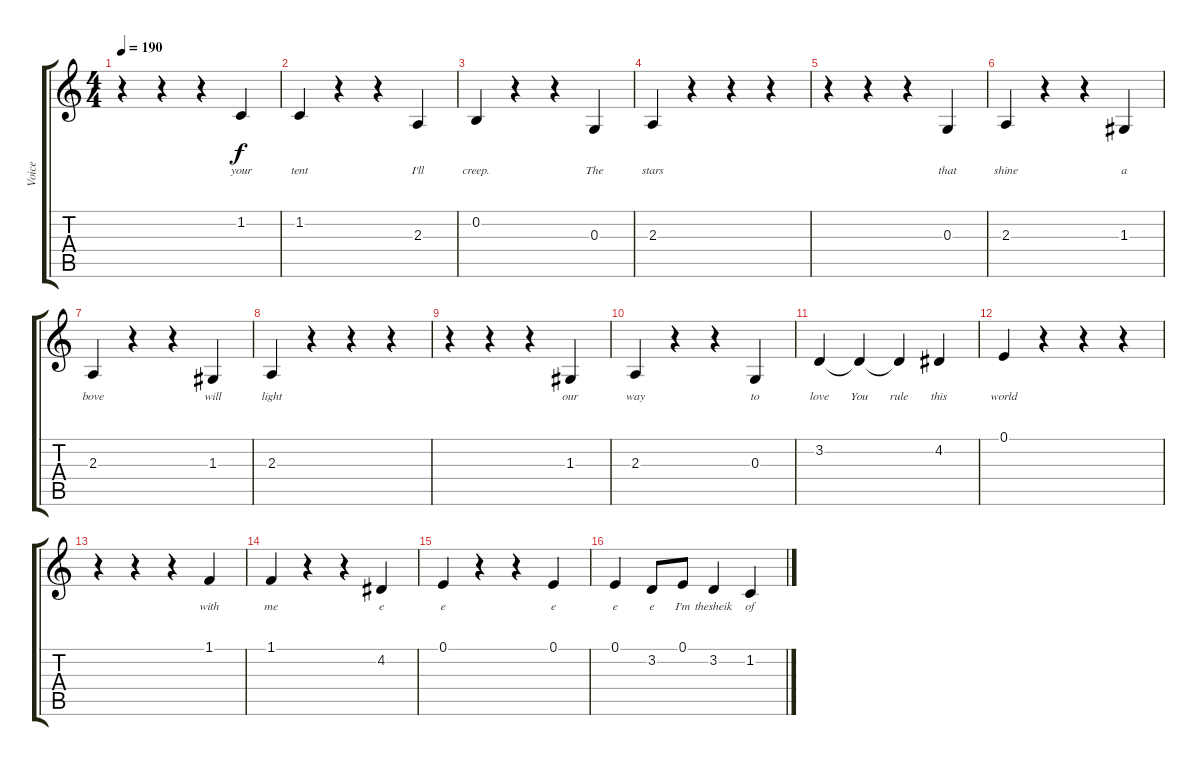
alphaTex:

\track ("Voice" "Voice") {instrument accordion}
\staff {score tabs}
\tuning (E4 B3 G3 D3 A2 E2) {hide}
\ts (4 4)
\tempo 190
\clef g2
\ks c
r.4{dy f} r.4 r.4 1.2.4{lyrics (0 "your") lyrics (1 "") lyrics (2 "") lyrics (3 "") lyrics (4 "")} |
1.2.4{lyrics (0 "tent") lyrics (1 "") lyrics (2 "") lyrics (3 "") lyrics (4 "")} r.4 r.4 2.3.4{lyrics (0 "I'll") lyrics (1 "") lyrics (2 "") lyrics (3 "") lyrics (4 "")} |
0.2.4{lyrics (0 "creep.") lyrics (1 "") lyrics (2 "") lyrics (3 "") lyrics (4 "")} r.4 r.4 0.3.4{lyrics (0 "The") lyrics (1 "") lyrics (2 "") lyrics (3 "") lyrics (4 "")} |
2.3.4{lyrics (0 "stars") lyrics (1 "") lyrics (2 "") lyrics (3 "") lyrics (4 "")} r.4 r.4 r.4 |
r.4 r.4 r.4 0.3.4{lyrics (0 "that") lyrics (1 "") lyrics (2 "") lyrics (3 "") lyrics (4 "")} |
2.3.4{lyrics (0 "shine") lyrics (1 "") lyrics (2 "") lyrics (3 "") lyrics (4 "")} r.4 r.4 1.3.4{lyrics (0 "a") lyrics (1 "") lyrics (2 "") lyrics (3 "") lyrics (4 "")} |
2.3.4{lyrics (0 "bove") lyrics (1 "") lyrics (2 "") lyrics (3 "") lyrics (4 "")} r.4 r.4 1.3.4{lyrics (0 "will") lyrics (1 "") lyrics (2 "") lyrics (3 "") lyrics (4 "")} |
2.3.4{lyrics (0 "light") lyrics (1 "") lyrics (2 "") lyrics (3 "") lyrics (4 "")} r.4 r.4 r.4 |
r.4 r.4 r.4 1.3.4{lyrics (0 "our") lyrics (1 "") lyrics (2 "") lyrics (3 "") lyrics (4 "")} |
2.3.4{lyrics (0 "way") lyrics (1 "") lyrics (2 "") lyrics (3 "") lyrics (4 "")} r.4 r.4 0.3.4{lyrics (0 "to") lyrics (1 "") lyrics (2 "") lyrics (3 "") lyrics (4 "")} |
3.2.4{lyrics (0 "love") lyrics (1 "") lyrics (2 "") lyrics (3 "") lyrics (4 "")} 3.2{t}.4{lyrics (0 "You") lyrics (1 "") lyrics (2 "") lyrics (3 "") lyrics (4 "")} 3.2{t}.4{lyrics (0 "rule") lyrics (1 "") lyrics (2 "") lyrics (3 "") lyrics (4 "")} 4.2.4{lyrics (0 "this") lyrics (1 "") lyrics (2 "") lyrics (3 "") lyrics (4 "")} |
0.1.4{lyrics (0 "world") lyrics (1 "") lyrics (2 "") lyrics (3 "") lyrics (4 "")} r.4 r.4 r.4 |
r.4 r.4 r.4 1.1.4{lyrics (0 "with") lyrics (1 "") lyrics (2 "") lyrics (3 "") lyrics (4 "")} |
1.1.4{lyrics (0 "me") lyrics (1 "") lyrics (2 "") lyrics (3 "") lyrics (4 "")} r.4 r.4 4.2.4{lyrics (0 "e") lyrics (1 "") lyrics (2 "") lyrics (3 "") lyrics (4 "")} |
0.1.4{lyrics (0 "e") lyrics (1 "") lyrics (2 "") lyrics (3 "") lyrics (4 "")} r.4 r.4 0.1.4{lyrics (0 "e") lyrics (1 "") lyrics (2 "") lyrics (3 "") lyrics (4 "")} |
0.1.4{lyrics (0 "e") lyrics (1 "") lyrics (2 "") lyrics (3 "") lyrics (4 "")} 3.2.8{lyrics (0 "e") lyrics (1 "") lyrics (2 "") lyrics (3 "") lyrics (4 "")} 0.1.8{lyrics (0 "I'm") lyrics (1 "") lyrics (2 "") lyrics (3 "") lyrics (4 "")} 3.2.4{lyrics (0 "thesheik") lyrics (1 "") lyrics (2 "") lyrics (3 "") lyrics (4 "")} 1.2.4{lyrics (0 "of") lyrics (1 "") lyrics (2 "") lyrics (3 "") lyrics (4 "")}
